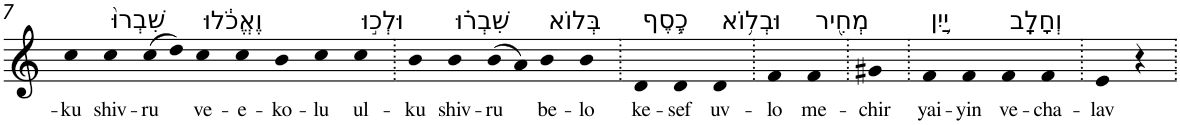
**kern	**text
*part1	*part1
*staff1	*staff1
*I"Piano	*
*I'Pno	*
!!LO:PB:g=z
*clefG2	*
*k[]	*
=7	=7
!	!LO:LY:b
4cc	-ku
!LO:TX:a:t=שִׁבְרוּ֙	!
!	!LO:LY:b
4cc	shiv-
!	!LO:LY:b
(8cc	-ru
8dd)	.
!LO:TX:a:t=וֶאֱכֹ֔לוּ	!
!	!LO:LY:b
4cc	ve-
!	!LO:LY:b
4cc	-e-
!	!LO:LY:b
4b	-ko-
!	!LO:LY:b
4cc	-lu
!LO:TX:a:t=וּלְכ֣וּ	!
!	!LO:LY:b
4cc	ul-
=8.	=8.
!	!LO:LY:b
4b	-ku
!LO:TX:a:t=שִׁבְר֗וּ	!
!	!LO:LY:b
4b	shiv-
!	!LO:LY:b
(8b	-ru
8a)	.
!LO:TX:a:t=בְּלוֹא	!
!	!LO:LY:b
4b	be-
!	!LO:LY:b
4b	-lo
=9.	=9.
!LO:TX:a:t=כֶ֛סֶף	!
!	!LO:LY:b
4d	ke-
!	!LO:LY:b
4d	-sef
!LO:TX:a:t=וּבְל֥וֹא	!
!	!LO:LY:b
4d	uv-
=10.	=10.
!	!LO:LY:b
4f	-lo
!LO:TX:a:t=מְחִ֖יר	!
!	!LO:LY:b
4f	me-
=11.	=11.
!	!LO:LY:b
4g#X	-chir
=12.	=12.
!LO:TX:a:t=יַ֥יִן	!
!	!LO:LY:b
4f	yai-
!	!LO:LY:b
4f	-yin
!LO:TX:a:t=וְחָלָֽב	!
!	!LO:LY:b
4f	ve-
!	!LO:LY:b
4f	-cha-
=13.	=13.
!	!LO:LY:b
4e	-lav
4r	.
=.	=.
*-	*-
